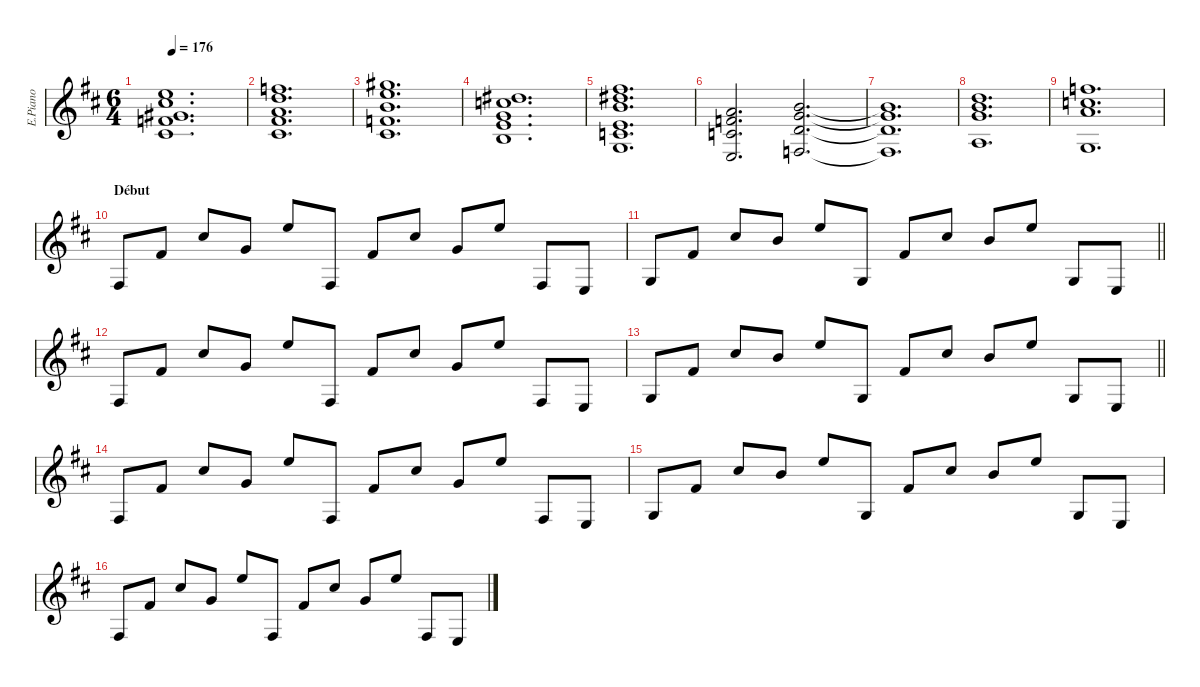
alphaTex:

\hideDynamics
\bracketExtendMode groupsimilarinstruments
\otherSystemsTrackNameOrientation horizontal
\track ("E.Piano" "E.Piano") {instrument electricpiano1}
\staff {score}
\tuning (E4 B3 G3 D3 A2 E2)
\displaytranspose 12
\ts (6 4)
\tempo 176
\clef g2
\ks bminor
(0.1{acc forcenatural} 2.2{acc #} 1.3{acc #} 3.4{acc forcenatural} 4.5{acc #}).1{d dy f instrument electricpiano1 beam Up} |
(1.1{acc forcenatural} 3.2{acc forcenatural} 2.3{acc forcenatural} 4.4{acc #} 4.5{acc #}).1{d beam Up} |
(4.1{acc #} 5.2{acc forcenatural} 4.3{acc forcenatural} 3.4{acc forcenatural} 4.5{acc #}).1{d beam Up} |
(4.2{acc #} 5.3{acc forcenatural} 5.4{acc forcenatural} 7.5{acc forcenatural} 7.6{acc forcenatural}).1{d beam Up} |
(2.1{acc #} 4.2{acc #} 4.3{acc forcenatural} 2.4{acc forcenatural} 3.5{acc forcenatural} 3.6{acc forcenatural}).1{d beam Up} |
(2.3{acc forcenatural} 3.4{acc forcenatural} 3.5{acc forcenatural} 0.6{acc forcenatural}).2{d beam Up} (4.3{acc forcenatural} 5.4{acc forcenatural} 5.5{acc forcenatural} 1.6{acc forcenatural}).2{d beam Up} |
(4.3{t acc forcenatural} 5.4{t acc forcenatural} 5.5{t acc forcenatural} 1.6{t acc forcenatural}).1{d beam Up} |
(3.2{acc forcenatural} 4.3{acc forcenatural} 5.4{acc forcenatural} 0.5{acc forcenatural}).1{d beam Up} |
(1.1{acc forcenatural} 1.2{acc forcenatural} 2.3{acc forcenatural} 3.6{acc forcenatural}).1{d beam Up} |
\section ("" "Début")
2.6{acc #}.8{beam Up} 4.4{acc #}.8{beam Up} 2.2{acc #}.8{beam Up} 0.3{acc forcenatural}.8{beam Up} 0.1{acc forcenatural}.8{beam Up} 2.6{acc #}.8{beam Up} 4.4{acc #}.8{beam Up} 2.2{acc #}.8{beam Up} 0.3{acc forcenatural}.8{beam Up} 0.1{acc forcenatural}.8{beam Up} 2.6{acc #}.8{beam Up} 0.6{acc forcenatural}.8{beam Up} |
\barLineRight lightlight
3.6{acc forcenatural}.8{beam Up} 4.4{acc #}.8{beam Up} 6.3{acc #}.8{beam Up} 0.2{acc forcenatural}.8{beam Up} 0.1{acc forcenatural}.8{beam Up} 3.6{acc forcenatural}.8{beam Up} 4.4{acc #}.8{beam Up} 6.3{acc #}.8{beam Up} 0.2{acc forcenatural}.8{beam Up} 0.1{acc forcenatural}.8{beam Up} 3.6{acc forcenatural}.8{beam Up} 0.6{acc forcenatural}.8{beam Up} |
2.6{acc #}.8{beam Up} 4.4{acc #}.8{beam Up} 2.2{acc #}.8{beam Up} 0.3{acc forcenatural}.8{beam Up} 0.1{acc forcenatural}.8{beam Up} 2.6{acc #}.8{beam Up} 4.4{acc #}.8{beam Up} 2.2{acc #}.8{beam Up} 0.3{acc forcenatural}.8{beam Up} 0.1{acc forcenatural}.8{beam Up} 2.6{acc #}.8{beam Up} 0.6{acc forcenatural}.8{beam Up} |
\barLineRight lightlight
3.6{acc forcenatural}.8{beam Up} 4.4{acc #}.8{beam Up} 6.3{acc #}.8{beam Up} 0.2{acc forcenatural}.8{beam Up} 0.1{acc forcenatural}.8{beam Up} 3.6{acc forcenatural}.8{beam Up} 4.4{acc #}.8{beam Up} 6.3{acc #}.8{beam Up} 0.2{acc forcenatural}.8{beam Up} 0.1{acc forcenatural}.8{beam Up} 3.6{acc forcenatural}.8{beam Up} 0.6{acc forcenatural}.8{beam Up} |
2.6{acc #}.8{beam Up} 4.4{acc #}.8{beam Up} 2.2{acc #}.8{beam Up} 0.3{acc forcenatural}.8{beam Up} 0.1{acc forcenatural}.8{beam Up} 2.6{acc #}.8{beam Up} 4.4{acc #}.8{beam Up} 2.2{acc #}.8{beam Up} 0.3{acc forcenatural}.8{beam Up} 0.1{acc forcenatural}.8{beam Up} 2.6{acc #}.8{beam Up} 0.6{acc forcenatural}.8{beam Up} |
3.6{acc forcenatural}.8{beam Up} 4.4{acc #}.8{beam Up} 6.3{acc #}.8{beam Up} 0.2{acc forcenatural}.8{beam Up} 0.1{acc forcenatural}.8{beam Up} 3.6{acc forcenatural}.8{beam Up} 4.4{acc #}.8{beam Up} 6.3{acc #}.8{beam Up} 0.2{acc forcenatural}.8{beam Up} 0.1{acc forcenatural}.8{beam Up} 3.6{acc forcenatural}.8{beam Up} 0.6{acc forcenatural}.8{beam Up} |
2.6{acc #}.8{beam Up} 4.4{acc #}.8{beam Up} 2.2{acc #}.8{beam Up} 0.3{acc forcenatural}.8{beam Up} 0.1{acc forcenatural}.8{beam Up} 2.6{acc #}.8{beam Up} 4.4{acc #}.8{beam Up} 2.2{acc #}.8{beam Up} 0.3{acc forcenatural}.8{beam Up} 0.1{acc forcenatural}.8{beam Up} 2.6{acc #}.8{beam Up} 0.6{acc forcenatural}.8{beam Up}
